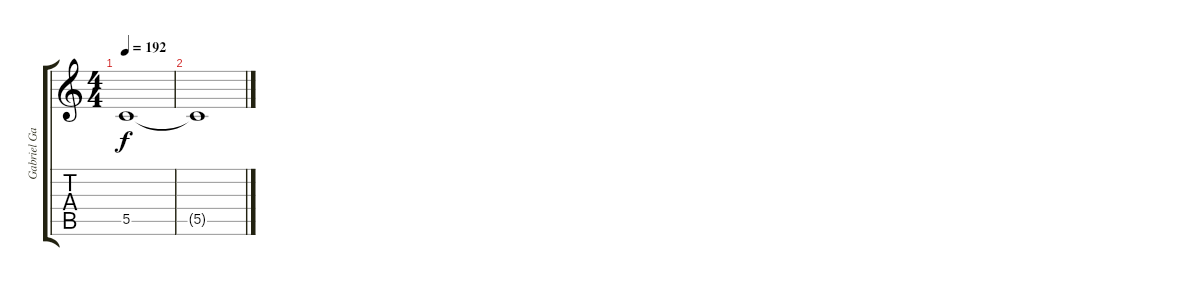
\track ("Gabriel Garcia Solo I" "Gabriel Ga") {instrument distortionguitar}
\staff {score tabs}
\tuning (D4 A3 F3 C3 G2 D2) {hide}
\ts (4 4)
\tempo 192
\clef g2
\ks c
5.5{t}.1{dy f} |
5.5{t}.1
